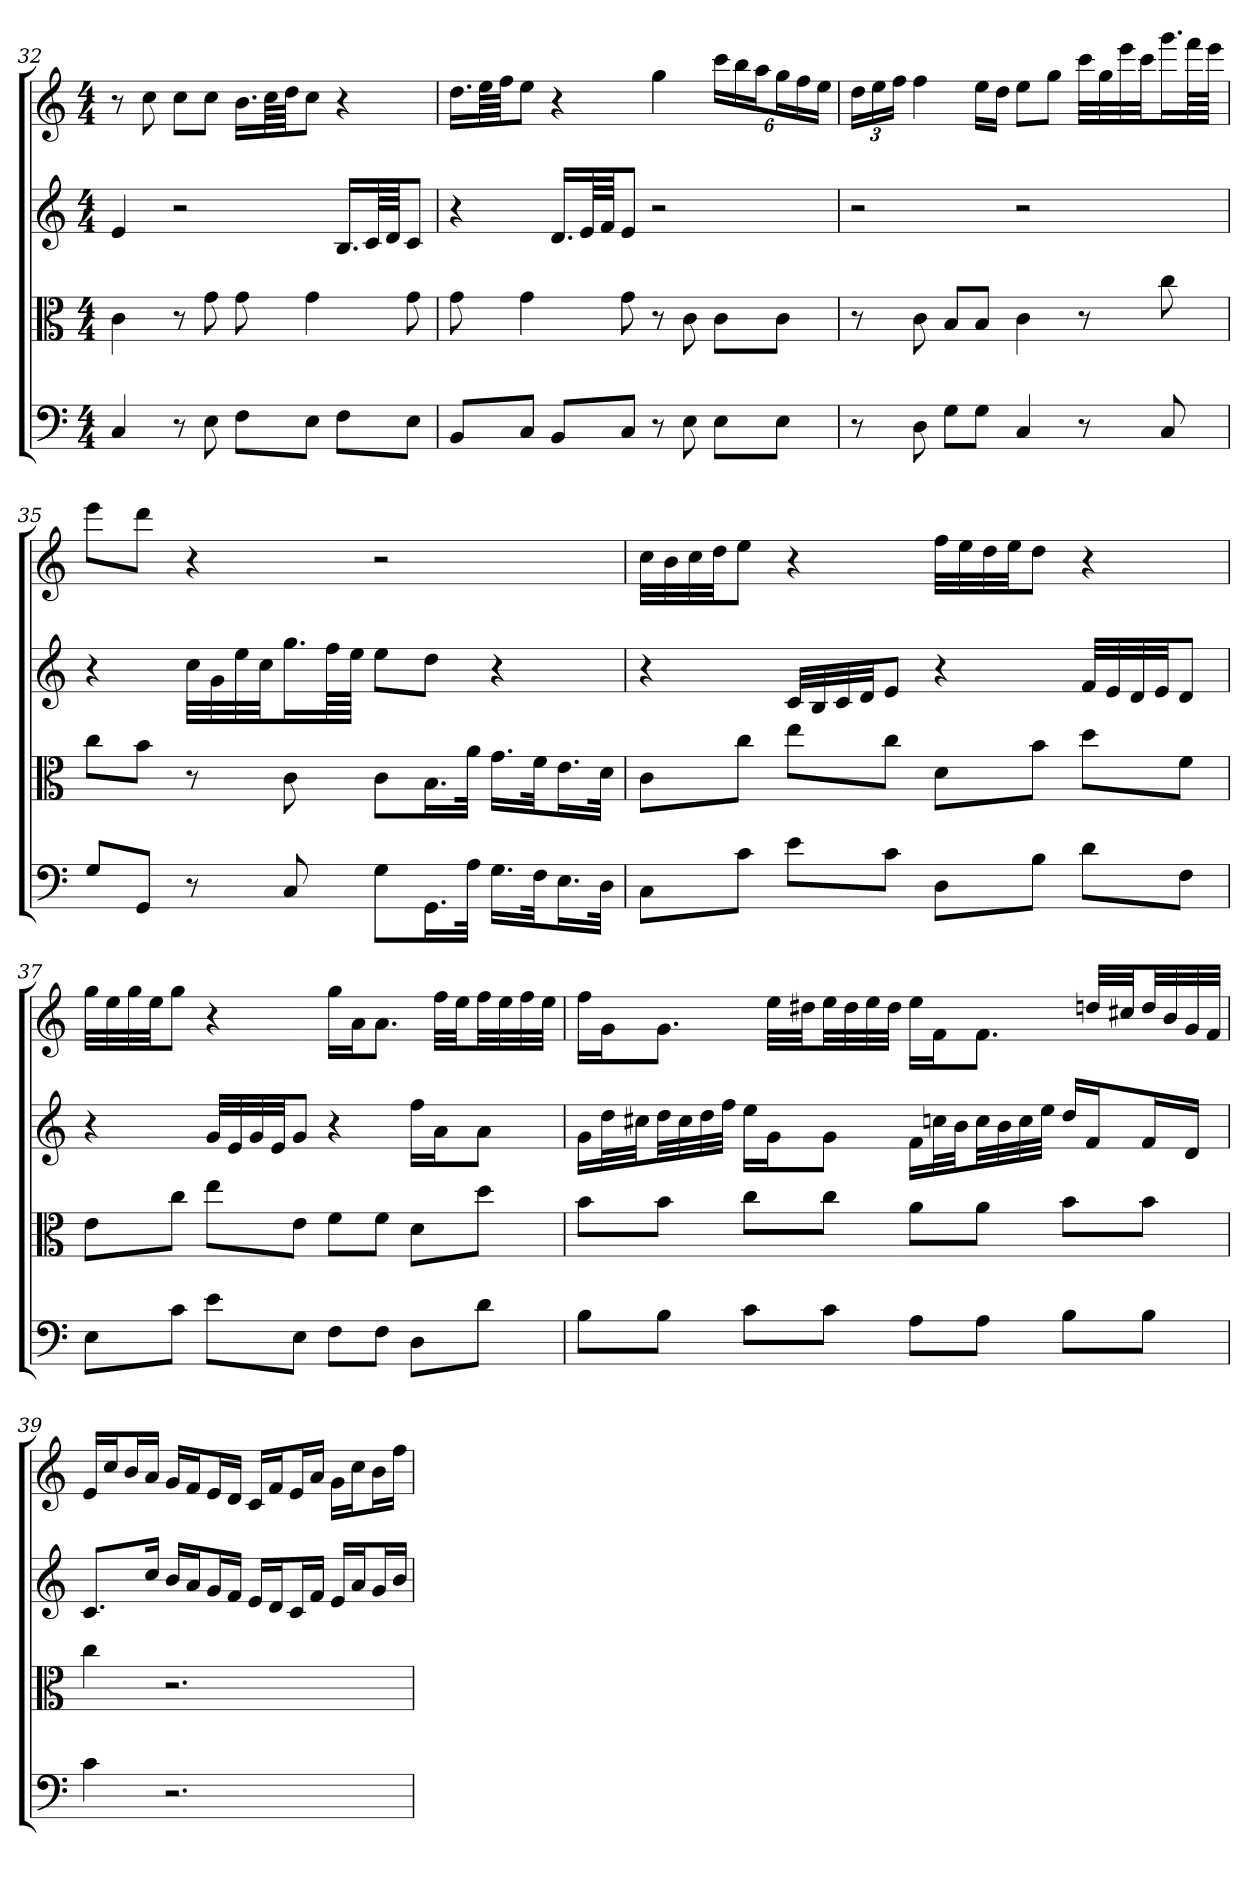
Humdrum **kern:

**kern	**kern	**kern	**kern
*part4	*part3	*part2	*part1
*staff4	*staff3	*staff2	*staff1
*clefF4	*clefC3	*clefG2	*clefG2
*k[]	*k[]	*k[]	*k[]
*C:	*C:	*C:	*C:
*M4/4	*M4/4	*M4/4	*M4/4
=32	=32	=32	=32
4C	4c	4e	8r
.	.	.	8cc
8r	8r	2r	8cc\L
8E	8g	.	8cc\J
8F\L	8g	.	16.b\LL
.	.	.	64cc\LL
.	.	.	64dd\JJJ
8E\J	4g	.	8cc\J
8F\L	.	16.B/LL	4r
.	.	64c/LL	.
.	.	64d/JJJ	.
8E\J	8g	8c/J	.
=33	=33	=33	=33
8BB/L	8g	4r	16.dd\LL
.	.	.	64ee\LL
.	.	.	64ff\JJJ
8C/J	4g	.	8ee\J
8BB/L	.	16.d/LL	4r
.	.	64e/LL	.
.	.	64f/JJJ	.
8C/J	8g	8e/J	.
8r	8r	2r	4gg
8E	8c	.	.
8E\L	8c\L	.	24ccc\LL
.	.	.	24bb\
.	.	.	24aa\J
8E\J	8c\J	.	24gg\L
.	.	.	24ff\
.	.	.	24ee\JJ
=34	=34	=34	=34
8r	8r	2r	24dd\LL
.	.	.	24ee\
.	.	.	24ff\JJ
8D	8c	.	4ff
8G\L	8B/L	.	.
8G\J	8B/J	.	16ee\LL
.	.	.	16dd\JJ
4C	4c	2r	8ee\L
.	.	.	8gg\J
8r	8r	.	32ccc\LLL
.	.	.	32gg\
.	.	.	32eee\
.	.	.	32ccc\JJ
8C	8cc	.	16.ggg\L
.	.	.	64fff\LL
.	.	.	64eee\JJJJ
=35	=35	=35	=35
8G/L	8cc\L	4r	8eee\L
8GG/J	8b\J	.	8ddd\J
8r	8r	32cc\LLL	4r
.	.	32g\	.
.	.	32ee\	.
.	.	32cc\JJ	.
8C	8c	16.gg\L	.
.	.	64ff\LL	.
.	.	64ee\JJJJ	.
8G\L	8c\L	8ee\L	2r
16.GG\L	16.B\L	8dd\J	.
32A\JJk	32a\JJk	.	.
16.G\LL	16.g\LL	4r	.
32F\Jk	32f\Jk	.	.
16.E\L	16.e\L	.	.
32D\JJk	32d\JJk	.	.
=36	=36	=36	=36
8C\L	8c\L	4r	32cc\LLL
.	.	.	32b\
.	.	.	32cc\
.	.	.	32dd\JJ
8c\J	8cc\J	.	8ee\J
8e\L	8ee\L	32c/LLL	4r
.	.	32B/	.
.	.	32c/	.
.	.	32d/JJ	.
8c\J	8cc\J	8e/J	.
8D\L	8d\L	4r	32ff\LLL
.	.	.	32ee\
.	.	.	32dd\
.	.	.	32ee\JJ
8B\J	8b\J	.	8dd\J
8d\L	8dd\L	32f/LLL	4r
.	.	32e/	.
.	.	32d/	.
.	.	32e/JJ	.
8F\J	8f\J	8d/J	.
=37	=37	=37	=37
8E\L	8e\L	4r	32gg\LLL
.	.	.	32ee\
.	.	.	32gg\
.	.	.	32ee\JJ
8c\J	8cc\J	.	8gg\J
8e\L	8ee\L	32g/LLL	4r
.	.	32e/	.
.	.	32g/	.
.	.	32e/JJ	.
8E\J	8e\J	8g/J	.
8F\L	8f\L	4r	16gg\LL
.	.	.	16a\J
8F\J	8f\J	.	8.a\J
8D\L	8d\L	16ff\LL	.
.	.	16a\J	32ff\LLL
.	.	.	32ee\JJ
8d\J	8dd\J	8a\J	32ff\LL
.	.	.	32ee\
.	.	.	32ff\
.	.	.	32ee\JJJ
=38	=38	=38	=38
8B\L	8b\L	16g\LL	16ff\LL
.	.	32dd\L	16g\J
.	.	32cc#X\JJ	.
8B\J	8b\J	32dd\LL	8.g\J
.	.	32cc#\	.
.	.	32dd\	.
.	.	32ff\JJJ	.
8c\L	8cc\L	16ee\LL	.
.	.	16g\J	32ee\LLL
.	.	.	32dd#X\JJ
8c\J	8cc\J	8g\J	32ee\LL
.	.	.	32dd#\
.	.	.	32ee\
.	.	.	32dd#\JJJ
8A\L	8a\L	16f\LL	16ee\LL
.	.	32ccn\L	16f\J
.	.	32b\JJ	.
8A\J	8a\J	32cc\LL	8.f\J
.	.	32b\	.
.	.	32cc\	.
.	.	32ee\JJJ	.
8B\L	8b\L	16dd/LL	.
.	.	16f/J	32ddn/LLL
.	.	.	32cc#X/JJ
8B\J	8b\J	16f/L	32dd/LL
.	.	.	32b/
.	.	16d/JJ	32g/
.	.	.	32f/JJJ
=39	=39	=39	=39
4c	4cc	8.c/L	16e/LL
.	.	.	16cc/J
.	.	.	16b/L
.	.	16cc/Jk	16a/JJ
2.r	2.r	16b/LL	16g/LL
.	.	16a/J	16f/J
.	.	16g/L	16e/L
.	.	16f/JJ	16d/JJ
.	.	16e/LL	16c/LL
.	.	16d/J	16f/J
.	.	16c/L	16e/L
.	.	16f/JJ	16a/JJ
.	.	16e/LL	16g\LL
.	.	16a/J	16cc\J
.	.	16g/L	16b\L
.	.	16b/JJ	16ff\JJ
=	=	=	=
*-	*-	*-	*-
